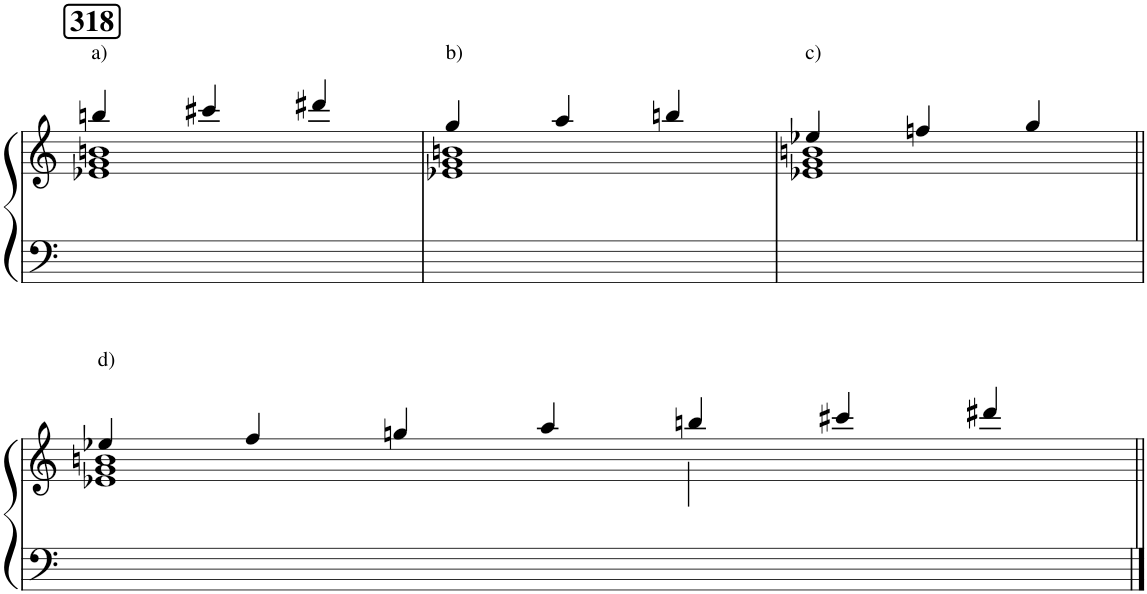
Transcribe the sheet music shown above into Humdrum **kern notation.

**kern	**kern
*part1	*part1
*staff2	*staff1
*I"Piano	*
*I'Pno.	*
*clefF4	*clefG2
*k[]	*k[]
*M3/4	*M3/4
!!LO:REH:place=s1:a:B:cj:fs=14:t=318
=1	=1
*	*^
!	!LO:TX:a:t=a)	!
!	!	!LO:N:n=1:head=open
!	!	!LO:N:n=2:head=open
!	!	!LO:N:n=3:head=open
2.ryy	4bbn/	2.e-X 2.g 2.bn
.	4ccc#X/	.
.	4ddd#X/	.
=2	=2	=2
!	!LO:TX:a:t=b)	!
!	!	!LO:N:n=1:head=open
!	!	!LO:N:n=2:head=open
!	!	!LO:N:n=3:head=open
2.ryy	4gg/	2.e-X 2.g 2.bn
.	4aa/	.
.	4bbn/	.
=3	=3	=3
!	!LO:TX:a:t=c)	!
!	!	!LO:N:n=1:head=open
!	!	!LO:N:n=2:head=open
!	!	!LO:N:n=3:head=open
2.ryy	4ee-X/	2.e-X 2.g 2.bn
.	4ffn/	.
.	4gg/	.
!!LO:LB:g=z	!!
=4||	=4||	=4||
*M7/4	*M7/4	*
!	!LO:TX:a:t=d)	!
1..ryy	4ee-X/	[1e-X [1g [1bn
.	4ff/	.
.	4ggn/	.
.	4aa/	.
.	4bbn/	2.e-\] 2.g\] 2.b\]
.	4ccc#X/	.
.	4ddd#X/	.
*	*v	*v
=||	=||
*-	*-
